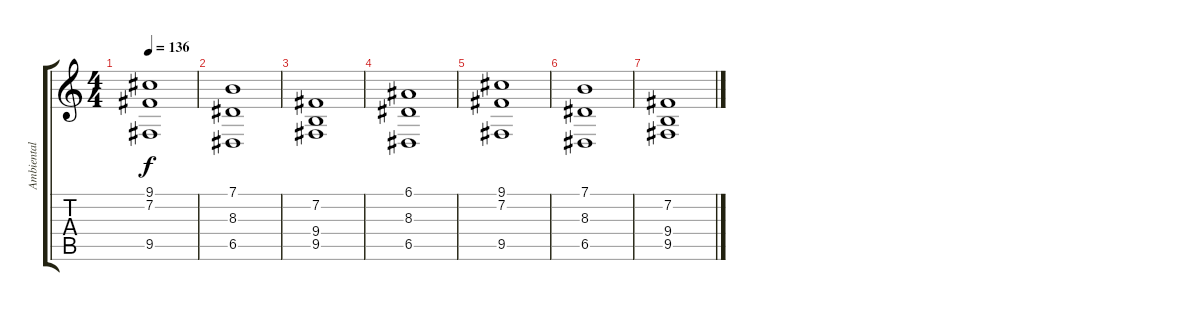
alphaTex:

\track ("Ambiental" "Ambiental") {instrument stringensemble2}
\staff {score tabs}
\tuning (E4 B3 G3 D3 A2 E2) {hide}
\ts (4 4)
\tempo 136
\clef g2
\ks c
(9.1 7.2 9.5).1{dy f} |
(7.1 8.3 6.5).1 |
(7.2 9.4 9.5).1 |
(6.1 8.3 6.5).1 |
(9.1 7.2 9.5).1 |
(7.1 8.3 6.5).1 |
(7.2 9.4 9.5).1
